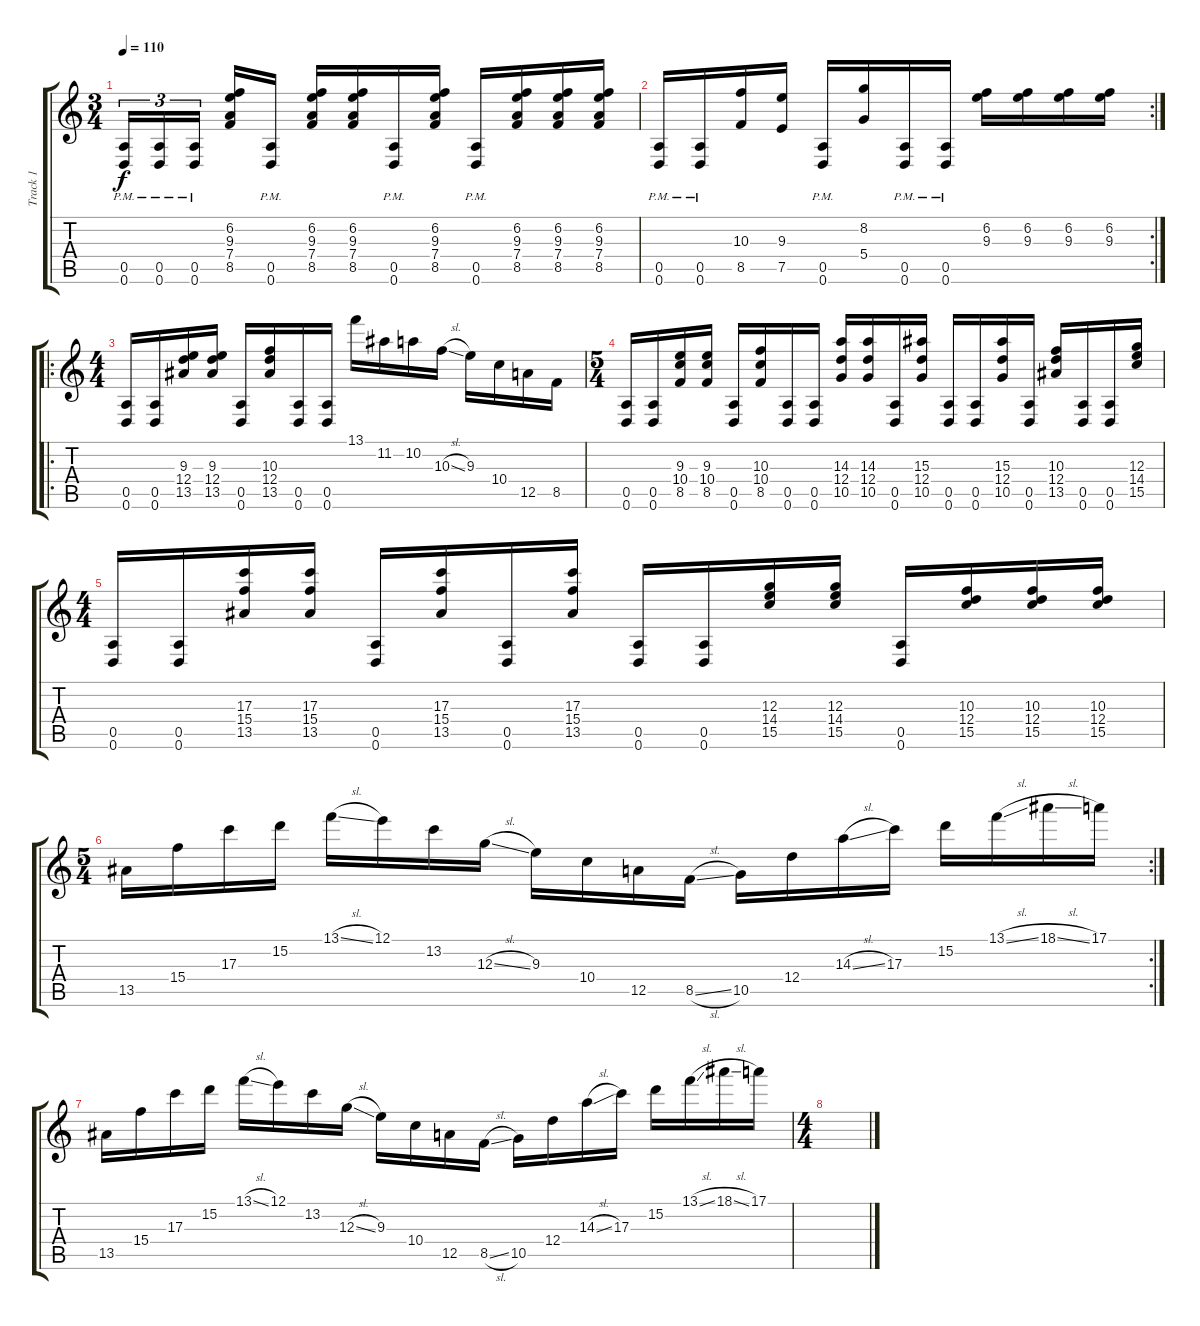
\track ("Track 1" "Track 1") {instrument distortionguitar}
\staff {score tabs}
\tuning (E4 B3 G3 D3 A2 D2) {hide}
\ts (3 4)
\tempo 110
\clef g2
\ks c
(0.5 0.6{pm}).16{tu (3 2) dy f} (0.5 0.6{pm}).16{tu (3 2)} (0.5 0.6{pm}).16{tu (3 2) beam splitsecondary} (6.2 9.3 7.4 8.5).16 (0.5 0.6{pm}).16 (6.2 9.3 7.4 8.5).16 (6.2 9.3 7.4 8.5).16 (0.5 0.6{pm}).16 (6.2 9.3 7.4 8.5).16 (0.5 0.6{pm}).16 (6.2 9.3 7.4 8.5).16 (6.2 9.3 7.4 8.5).16 (6.2 9.3 7.4 8.5).16 |
\rc 2
(0.5 0.6{pm}).16 (0.5 0.6{pm}).16 (10.3 8.5).16 (9.3 7.5).16 (0.5 0.6{pm}).16 (8.2 5.4).16 (0.5 0.6{pm}).16 (0.5 0.6{pm}).16 (6.2 9.3).16 (6.2 9.3).16 (6.2 9.3).16 (6.2 9.3).16 |
\ro
\ts (4 4)
(0.5 0.6).16 (0.5 0.6).16 (9.3 12.4 13.5).16 (9.3 12.4 13.5).16 (0.5 0.6).16 (10.3 12.4 13.5).16 (0.5 0.6).16 (0.5 0.6).16 13.1.16{volume 14} 11.2.16 10.2.16 10.3{sl}.16 9.3.16 10.4.16 12.5.16 8.5.16 |
\ts (5 4)
(0.5 0.6).16{volume 13} (0.5 0.6).16 (9.3 10.4 8.5).16 (9.3 10.4 8.5).16 (0.5 0.6).16 (10.3 10.4 8.5).16 (0.5 0.6).16 (0.5 0.6).16 (14.3 12.4 10.5).16 (14.3 12.4 10.5).16 (0.5 0.6).16 (15.3 12.4 10.5).16 (0.5 0.6).16 (0.5 0.6).16 (15.3 12.4 10.5).16 (0.5 0.6).16 (10.3 12.4 13.5).16 (0.5 0.6).16 (0.5 0.6).16 (12.3 14.4 15.5).16 |
\ts (4 4)
(0.5 0.6).16 (0.5 0.6).16 (17.3 15.4 13.5).16 (17.3 15.4 13.5).16 (0.5 0.6).16 (17.3 15.4 13.5).16 (0.5 0.6).16 (17.3 15.4 13.5).16 (0.5 0.6).16 (0.5 0.6).16 (12.3 14.4 15.5).16 (12.3 14.4 15.5).16 (0.5 0.6).16 (10.3 12.4 15.5).16 (10.3 12.4 15.5).16 (10.3 12.4 15.5).16 |
\rc 2
\ts (5 4)
13.5.16 15.4.16 17.3.16 15.2.16 13.1{sl}.16 12.1.16 13.2.16 12.3{sl}.16 9.3.16 10.4.16 12.5.16 8.5{sl}.16 10.5.16 12.4.16 14.3{sl}.16 17.3.16 15.2.16 13.1{sl}.16 18.1{sl}.16 17.1.16 |
13.5.16 15.4.16 17.3.16 15.2.16 13.1{sl}.16 12.1.16 13.2.16 12.3{sl}.16 9.3.16 10.4.16 12.5.16 8.5{sl}.16 10.5.16 12.4.16 14.3{sl}.16 17.3.16 15.2.16 13.1{sl}.16 18.1{sl}.16 17.1.16 |
\ts (4 4)
